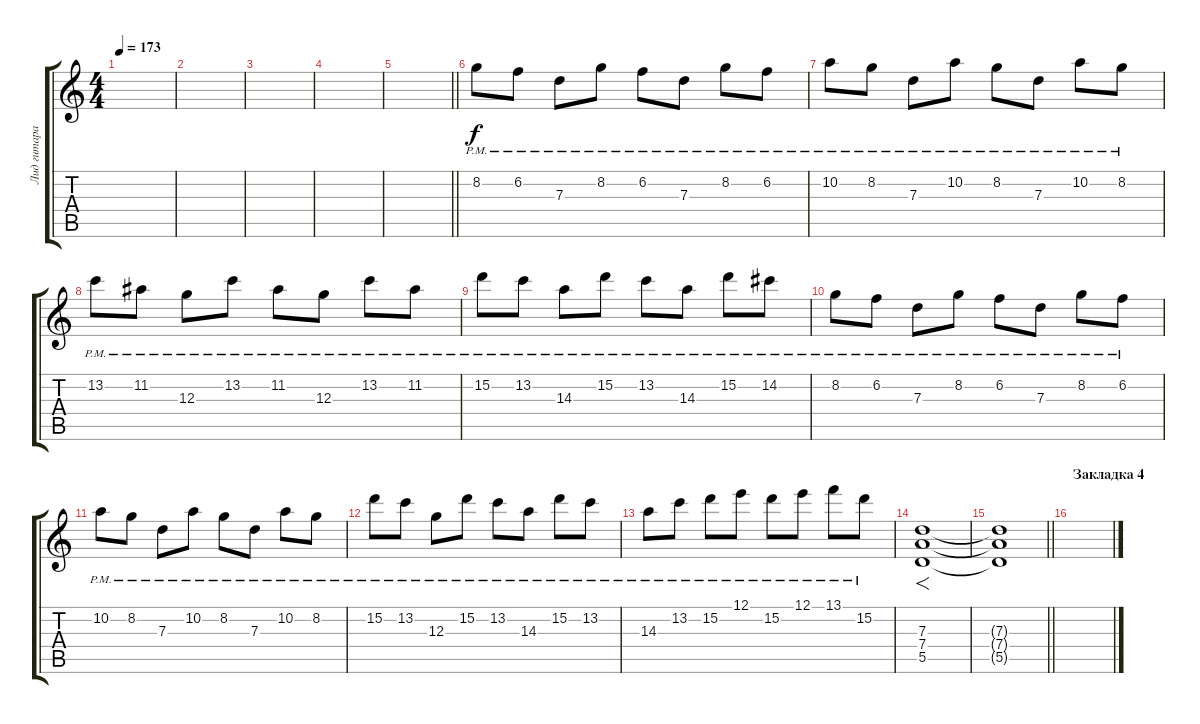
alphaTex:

\track ("Лид гитара" "Лид гитара") {instrument distortionguitar}
\staff {score tabs}
\tuning (E4 B3 G3 D3 A2 D2) {hide}
\ts (4 4)
\tempo 173
\clef g2
\ks c
|
|
|
|
\barLineRight lightlight
|
8.2{pm}.8 6.2{pm}.8 7.3{pm}.8 8.2{pm}.8 6.2{pm}.8 7.3{pm}.8 8.2{pm}.8 6.2{pm}.8 |
10.2{pm}.8 8.2{pm}.8 7.3{pm}.8 10.2{pm}.8 8.2{pm}.8 7.3{pm}.8 10.2{pm}.8 8.2{pm}.8 |
13.2{pm}.8 11.2{pm}.8 12.3{pm}.8 13.2{pm}.8 11.2{pm}.8 12.3{pm}.8 13.2{pm}.8 11.2{pm}.8 |
15.2{pm}.8 13.2{pm}.8 14.3{pm}.8 15.2{pm}.8 13.2{pm}.8 14.3{pm}.8 15.2{pm}.8 14.2{pm}.8 |
8.2{pm}.8 6.2{pm}.8 7.3{pm}.8 8.2{pm}.8 6.2{pm}.8 7.3{pm}.8 8.2{pm}.8 6.2{pm}.8 |
10.2{pm}.8 8.2{pm}.8 7.3{pm}.8 10.2{pm}.8 8.2{pm}.8 7.3{pm}.8 10.2{pm}.8 8.2{pm}.8 |
15.2{pm}.8 13.2{pm}.8 12.3{pm}.8 15.2{pm}.8 13.2{pm}.8 14.3{pm}.8 15.2{pm}.8 13.2{pm}.8 |
14.3{pm}.8{dy f} 13.2{pm}.8 15.2{pm}.8 12.1{pm}.8 15.2{pm}.8 12.1{pm}.8 13.1{pm}.8 15.2{pm}.8 |
(7.3 7.4 5.5).1{f} |
\barLineRight lightlight
(7.3{t} 7.4{t} 5.5{t}).1 |
\section ("" "Закладка 4")
